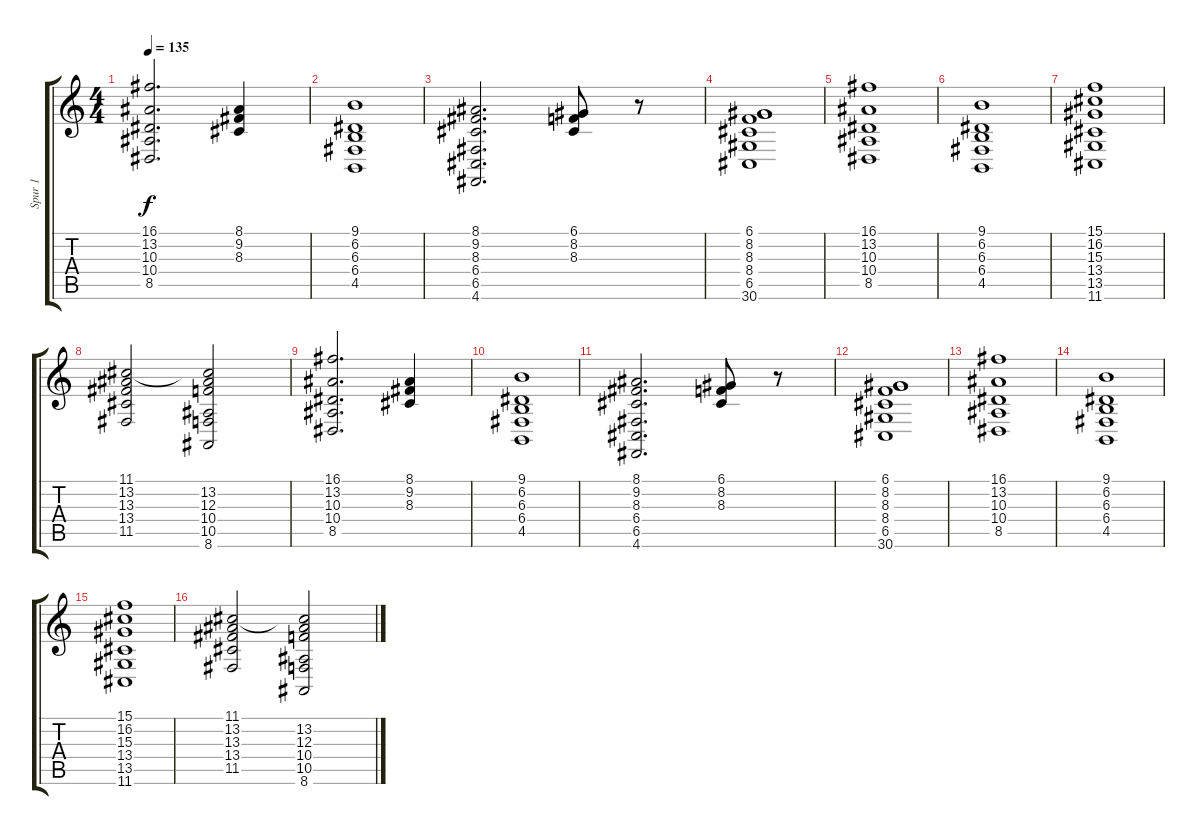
\track ("Spur 1" "Spur 1") {instrument stringensemble1}
\staff {score tabs}
\tuning (D4 A3 F3 C3 G2 D2) {hide}
\ts (4 4)
\tempo 135
\clef g2
\ks c
(16.1 13.2 10.3 10.4 8.5).2{d dy f} (8.1 9.2 8.3).4 |
(9.1 6.2 6.3 6.4 4.5).1 |
(8.1 9.2 8.3 6.4 6.5 4.6).2{d} (6.1 8.2 8.3).8 r.8 |
(6.1 8.2 8.3 8.4 6.5 30.6).1 |
(16.1 13.2 10.3 10.4 8.5).1 |
(9.1 6.2 6.3 6.4 4.5).1 |
(15.1 16.2 15.3 13.4 13.5 11.6).1 |
(11.1 13.2 13.3 13.4 11.5).2 (11.1{t} 13.2 12.3 10.4 10.5 8.6).2 |
(16.1 13.2 10.3 10.4 8.5).2{d} (8.1 9.2 8.3).4 |
(9.1 6.2 6.3 6.4 4.5).1 |
(8.1 9.2 8.3 6.4 6.5 4.6).2{d} (6.1 8.2 8.3).8 r.8 |
(6.1 8.2 8.3 8.4 6.5 30.6).1 |
(16.1 13.2 10.3 10.4 8.5).1 |
(9.1 6.2 6.3 6.4 4.5).1 |
(15.1 16.2 15.3 13.4 13.5 11.6).1 |
(11.1 13.2 13.3 13.4 11.5).2 (11.1{t} 13.2 12.3 10.4 10.5 8.6).2
